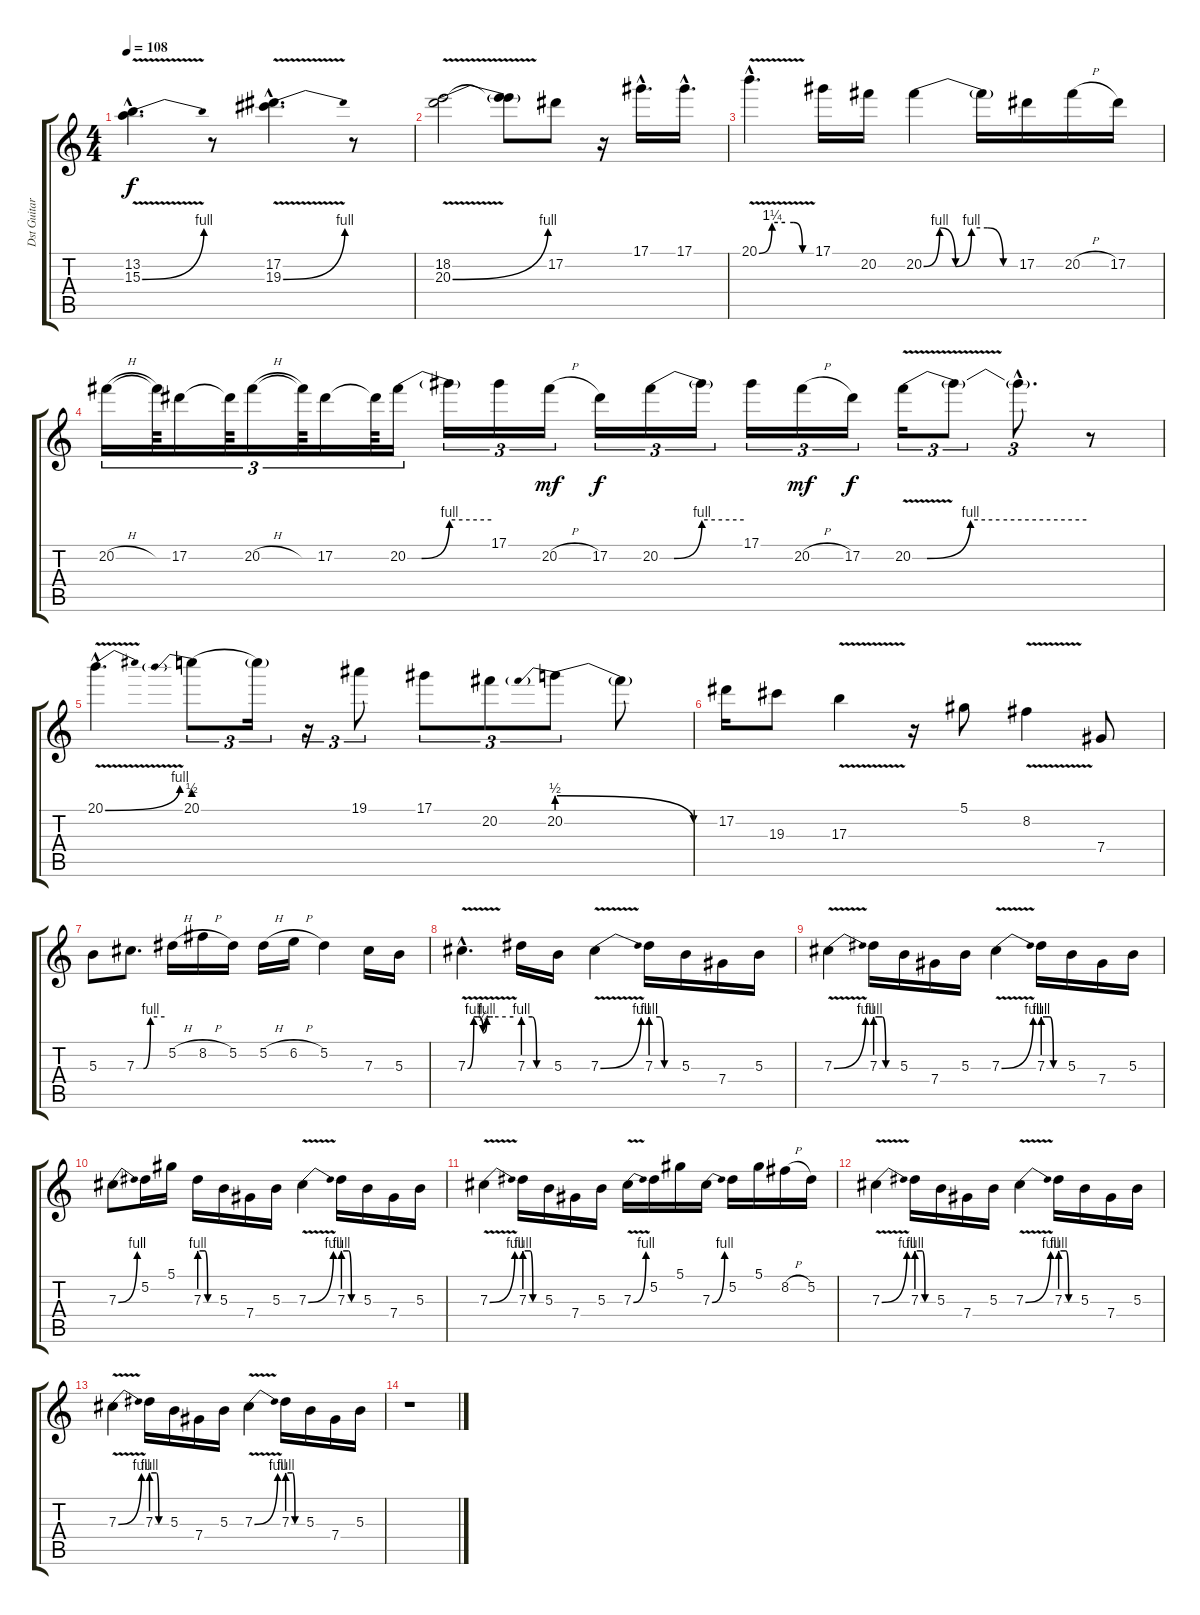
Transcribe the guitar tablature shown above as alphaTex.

\track ("Dst Guitar - Solo (Eb Tuning)" "Dst Guitar") {instrument distortionguitar}
\staff {score tabs}
\tuning (Eb4 Bb3 Gb3 Db3 Ab2 Eb2) {hide}
\ts (4 4)
\tempo 108
\clef g2
\ks c
(13.2{hac} 15.3{be (bend 0 0 60 4) v hac}).4{d dy f} r.8 (17.2{hac} 19.3{be (bend 0 0 60 4) v hac}).4{d} r.8 |
(18.2 20.3{be (bend 0 0 60 4) v}).2 (18.2{t} 20.3{t}).8 17.2.8 r.16 17.1{hac}.16{d} 17.1{hac}.16{d} |
20.1{be (custom 0 0 15 5 30 5 40 5 50 0 60 0) v hac}.4{d} 17.1.16 20.2.16 20.2{be (custom 0 0 10 4 20 0 30 4 40 4 50 0 60 0)}.4 20.2{t}.16 17.2.16 20.2{h}.16 17.2.16 |
20.2{h}.16{tu (3 2) volume 6} 20.2{t}.64{tu (3 2)} 17.2.16{tu (3 2)} 17.2{t}.64{tu (3 2)} 20.2{h}.16{tu (3 2)} 20.2{t}.64{tu (3 2)} 17.2.16{tu (3 2)} 17.2{t}.64{tu (3 2)} 20.2{be (custom 0 0 10 0 30 4 60 4)}.16{tu (3 2)} 20.2{t}.16{tu (3 2)} 17.1.16{tu (3 2)} 20.2{h}.16{tu (3 2) dy mf} 17.2.16{tu (3 2) dy f} 20.2{be (custom 0 0 10 0 30 4 60 4)}.16{tu (3 2)} 20.2{t}.16{tu (3 2)} 17.1.16{tu (3 2)} 20.2{h}.16{tu (3 2) dy mf} 17.2.16{tu (3 2) dy f} 20.2{be (custom 0 0 5 0 20 4 30 4 60 4) v}.16{tu (3 2)} 20.2{t}.8{tu (3 2)} 20.2{hac t}.8{d tu (3 2)} r.8 |
20.1{be (bend 0 0 60 4) v hac}.4{d} 20.1{be (prebend 0 2 60 2)}.8{tu (3 2)} 20.1{t}.16{tu (3 2)} r.16{tu (3 2)} 19.1.8{tu (3 2)} 17.1.8{tu (3 2)} 20.2.8{tu (3 2)} 20.2{be (prebendrelease 0 2 60 0)}.8{tu (3 2)} 20.2{t}.8 |
17.2.16 19.3.8 17.3{v}.4 r.16 5.1.8 8.2{v}.4 7.4.8 |
5.3.8 7.3{be (custom 0 0 15 0 30 4 60 4)}.8{d} 5.2{h}.16 8.2{h}.16 5.2.16 5.2{h}.16 6.2{h}.16 5.2.4 7.3.16 5.3.16 |
7.3{be (custom 0 0 8 4 13 4 20 1 25 4 30 4 33 4 50 4 60 4) v hac}.4{d volume 2} 7.3{be (custom 0 4 20 4 30 0 40 0 60 0)}.16 5.3.16 7.3{be (bend 0 0 60 4) v}.4 7.3{be (custom 0 4 20 4 30 0 40 0 60 0)}.16 5.3.16 7.4.16 5.3.16 |
7.3{be (bend 0 0 60 4) v}.4 7.3{be (custom 0 4 20 4 30 0 40 0 60 0)}.16 5.3.16 7.4.16 5.3.16 7.3{be (bend 0 0 60 4) v}.4 7.3{be (custom 0 4 20 4 30 0 40 0 60 0)}.16 5.3.16 7.4.16 5.3.16 |
7.3{be (bend 0 0 60 4)}.8 5.2.16 5.1.16 7.3{be (custom 0 4 20 4 30 0 40 0 60 0)}.16 5.3.16 7.4.16 5.3.16 7.3{be (bend 0 0 60 4) v}.4 7.3{be (custom 0 4 20 4 30 0 40 0 60 0)}.16 5.3.16 7.4.16 5.3.16 |
7.3{be (bend 0 0 60 4) v}.4 7.3{be (custom 0 4 20 4 30 0 40 0 60 0)}.16 5.3.16 7.4.16 5.3.16 7.3{be (bend 0 0 60 4) v}.16 5.2.16 5.1.16 7.3{be (bend 0 0 60 4)}.16 5.2.16 5.1.16 8.2{h}.16 5.2.16 |
7.3{be (bend 0 0 60 4) v}.4{volume 0} 7.3{be (custom 0 4 20 4 30 0 40 0 60 0)}.16 5.3.16 7.4.16 5.3.16 7.3{be (bend 0 0 60 4) v}.4 7.3{be (custom 0 4 20 4 30 0 40 0 60 0)}.16 5.3.16 7.4.16 5.3.16 |
7.3{be (bend 0 0 60 4) v}.4 7.3{be (custom 0 4 20 4 30 0 40 0 60 0)}.16 5.3.16 7.4.16 5.3.16 7.3{be (bend 0 0 60 4) v}.4 7.3{be (custom 0 4 20 4 30 0 40 0 60 0)}.16 5.3.16 7.4.16 5.3.16 |
r.1
